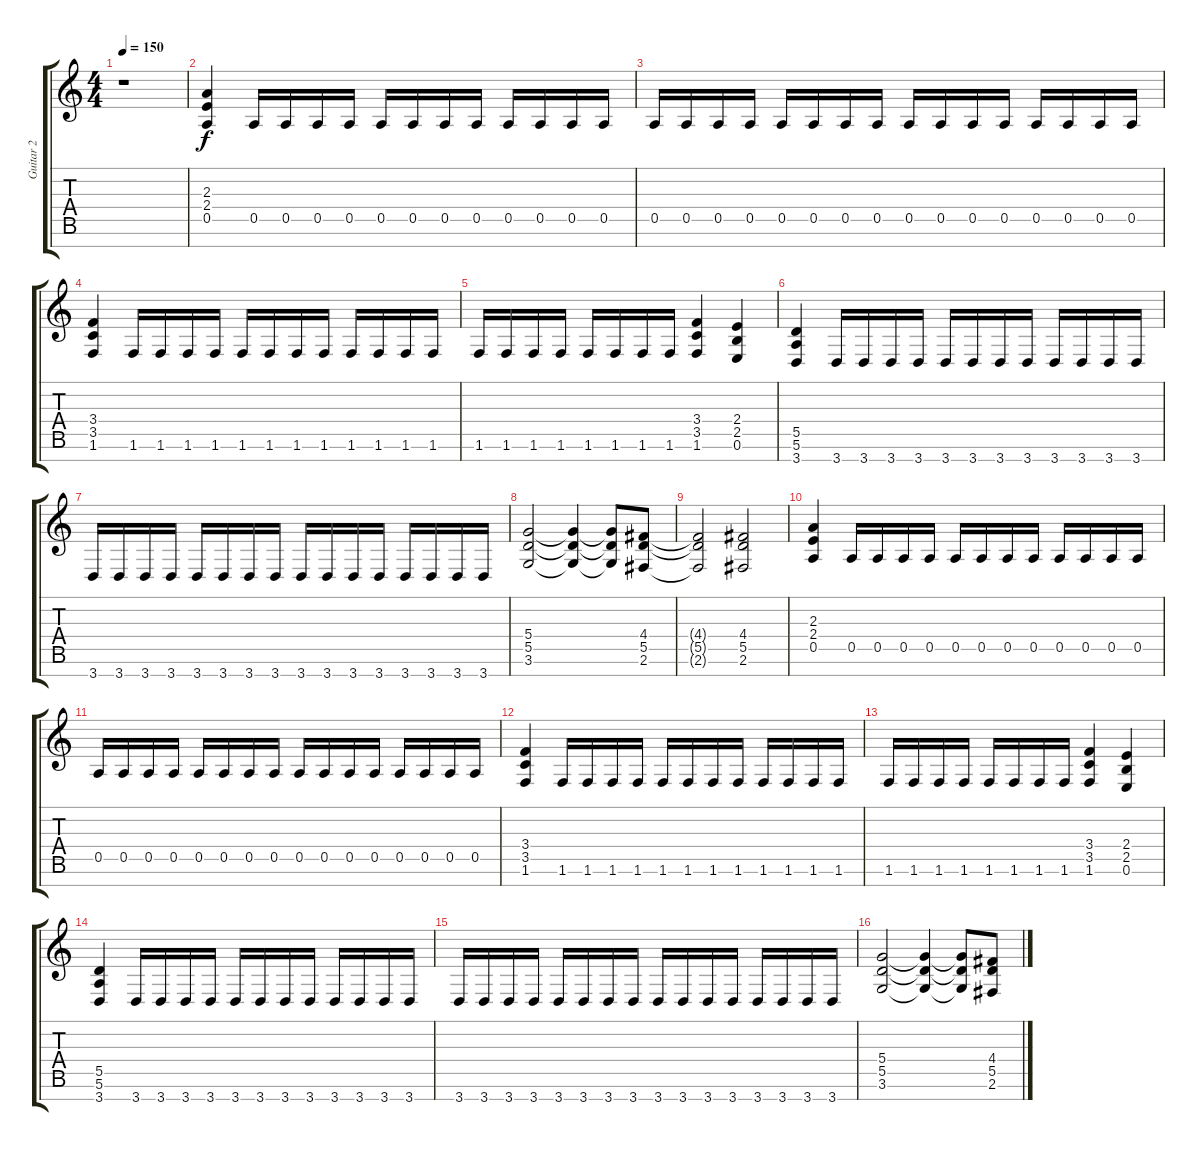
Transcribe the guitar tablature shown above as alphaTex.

\track ("Guitar 2" "Guitar 2") {instrument distortionguitar}
\staff {score tabs}
\tuning (E4 B3 G3 D3 A2 E2 B1) {hide}
\ts (4 4)
\tempo 150
\clef g2
\ks c
r.1{dy f} |
(2.3 2.4 0.5).4 0.5.16 0.5.16 0.5.16 0.5.16 0.5.16 0.5.16 0.5.16 0.5.16 0.5.16 0.5.16 0.5.16 0.5.16 |
0.5.16 0.5.16 0.5.16 0.5.16 0.5.16 0.5.16 0.5.16 0.5.16 0.5.16 0.5.16 0.5.16 0.5.16 0.5.16 0.5.16 0.5.16 0.5.16 |
(3.4 3.5 1.6).4 1.6.16 1.6.16 1.6.16 1.6.16 1.6.16 1.6.16 1.6.16 1.6.16 1.6.16 1.6.16 1.6.16 1.6.16 |
1.6.16 1.6.16 1.6.16 1.6.16 1.6.16 1.6.16 1.6.16 1.6.16 (3.4 3.5 1.6).4 (2.4 2.5 0.6).4 |
(5.5 5.6 3.7).4 3.7.16 3.7.16 3.7.16 3.7.16 3.7.16 3.7.16 3.7.16 3.7.16 3.7.16 3.7.16 3.7.16 3.7.16 |
3.7.16 3.7.16 3.7.16 3.7.16 3.7.16 3.7.16 3.7.16 3.7.16 3.7.16 3.7.16 3.7.16 3.7.16 3.7.16 3.7.16 3.7.16 3.7.16 |
(5.4 5.5 3.6).2 (5.4{t} 5.5{t} 3.6{t}).4 (5.4{t} 5.5{t} 3.6{t}).8 (4.4 5.5 2.6).8 |
(4.4{t} 5.5{t} 2.6{t}).2 (4.4 5.5 2.6).2 |
(2.3 2.4 0.5).4 0.5.16 0.5.16 0.5.16 0.5.16 0.5.16 0.5.16 0.5.16 0.5.16 0.5.16 0.5.16 0.5.16 0.5.16 |
0.5.16 0.5.16 0.5.16 0.5.16 0.5.16 0.5.16 0.5.16 0.5.16 0.5.16 0.5.16 0.5.16 0.5.16 0.5.16 0.5.16 0.5.16 0.5.16 |
(3.4 3.5 1.6).4 1.6.16 1.6.16 1.6.16 1.6.16 1.6.16 1.6.16 1.6.16 1.6.16 1.6.16 1.6.16 1.6.16 1.6.16 |
1.6.16 1.6.16 1.6.16 1.6.16 1.6.16 1.6.16 1.6.16 1.6.16 (3.4 3.5 1.6).4 (2.4 2.5 0.6).4 |
(5.5 5.6 3.7).4 3.7.16 3.7.16 3.7.16 3.7.16 3.7.16 3.7.16 3.7.16 3.7.16 3.7.16 3.7.16 3.7.16 3.7.16 |
3.7.16 3.7.16 3.7.16 3.7.16 3.7.16 3.7.16 3.7.16 3.7.16 3.7.16 3.7.16 3.7.16 3.7.16 3.7.16 3.7.16 3.7.16 3.7.16 |
(5.4 5.5 3.6).2 (5.4{t} 5.5{t} 3.6{t}).4 (5.4{t} 5.5{t} 3.6{t}).8 (4.4 5.5 2.6).8
